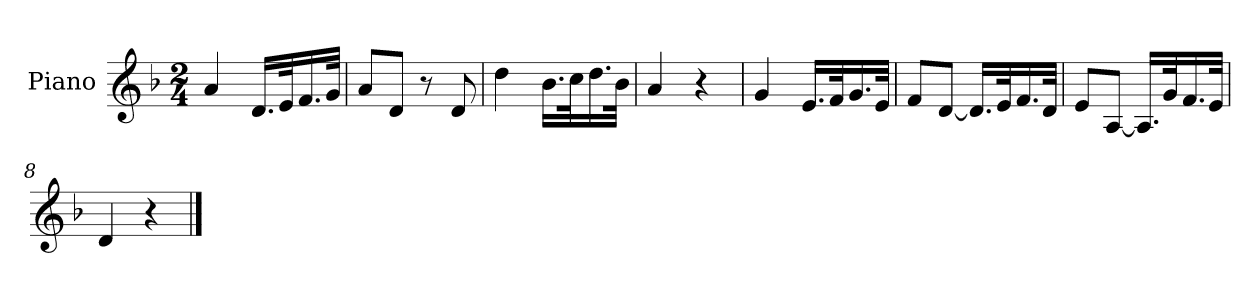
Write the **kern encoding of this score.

**kern
*part1
*staff1
*I"Piano
*I'Pno
*clefG2
*k[b-]
*M2/4
=1
4a/
16.d/LL
32e/K
16.f/
32g/JJk
=2
8a/L
8d/J
8r
8d/
=3
4dd\
16.b-\LL
32cc\K
16.dd\
32b-\JJk
=4
4a/
4r
=5
4g/
16.e/LL
32f/K
16.g/
32e/JJk
=6
8f/L
[8d/J
16.d/LL]
32e/K
16.f/
32d/JJk
=7
8e/L
[8A/J
16.A/LL]
32g/K
16.f/
32e/JJk
=8
4d/
4r
==
*-
